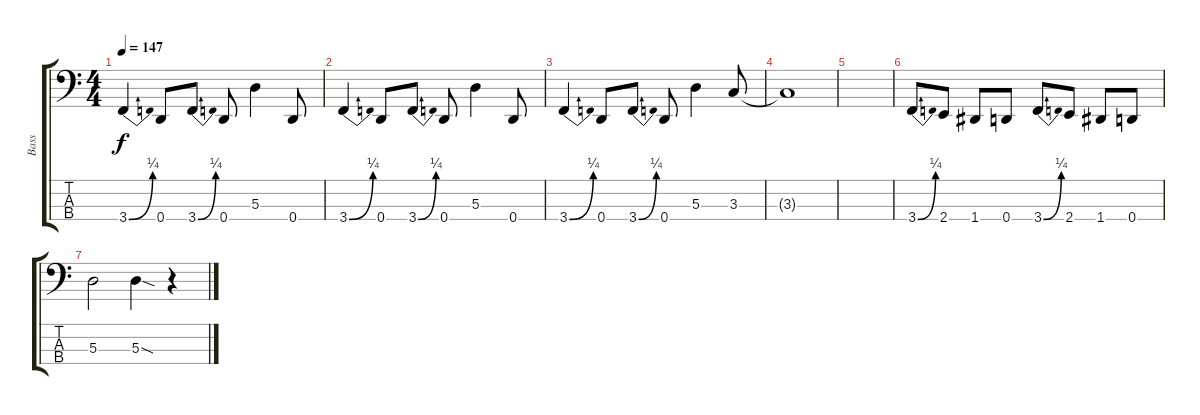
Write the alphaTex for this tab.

\track ("Bass" "Bass") {instrument electricbassfinger}
\staff {score tabs}
\tuning (G2 D2 A1 D1) {hide}
\ts (4 4)
\tempo 147
\clef f4
\ks c
3.4{be (bend 0 0 60 1)}.4{dy f} 0.4.8 3.4{be (bend 0 0 60 1)}.8 0.4.8 5.3.4 0.4.8 |
3.4{be (bend 0 0 60 1)}.4 0.4.8 3.4{be (bend 0 0 60 1)}.8 0.4.8 5.3.4 0.4.8 |
3.4{be (bend 0 0 60 1)}.4 0.4.8 3.4{be (bend 0 0 60 1)}.8 0.4.8 5.3.4 3.3.8 |
3.3{t}.1 |
|
3.4{be (bend 0 0 60 1)}.8 2.4.8 1.4.8 0.4.8 3.4{be (bend 0 0 60 1)}.8 2.4.8 1.4.8 0.4.8 |
5.3.2 5.3{sod}.4 r.4
